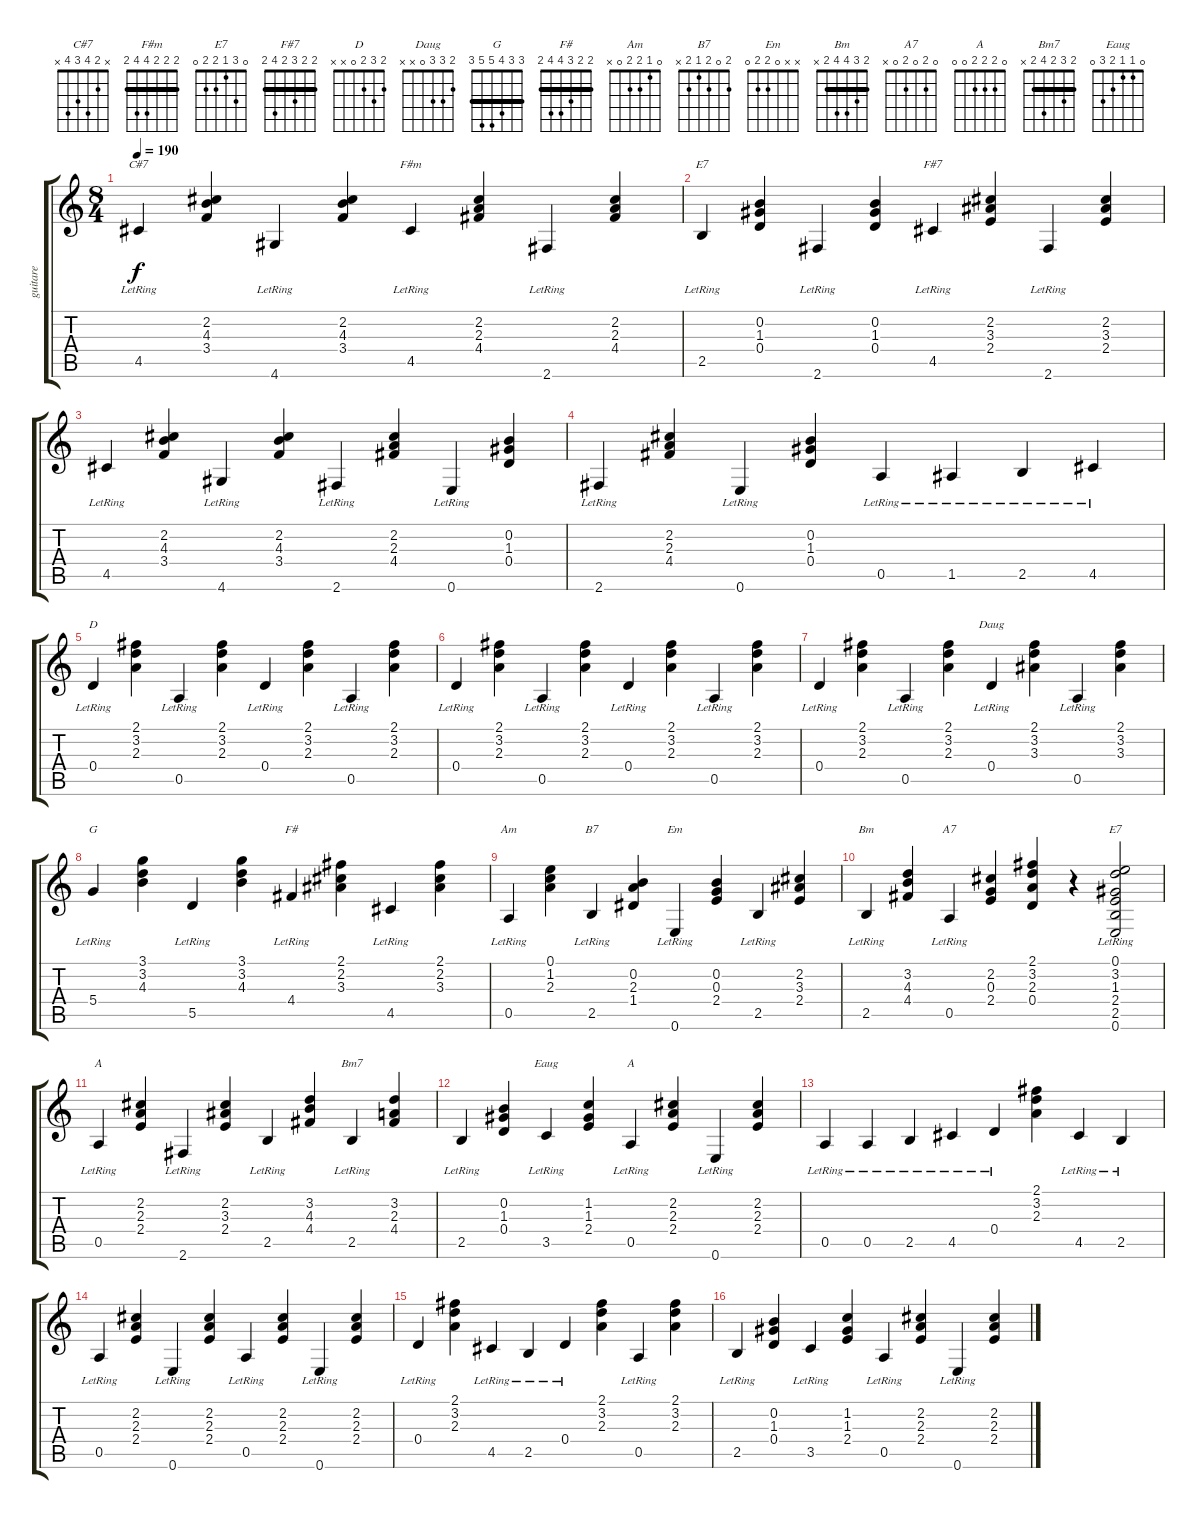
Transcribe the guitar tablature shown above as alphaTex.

\track ("guitare" "guitare") {instrument acousticguitarsteel}
\staff {score tabs}
\tuning (E4 B3 G3 D3 A2 E2) {hide}
\chord ("C#7" x 2 4 3 4 x)
\chord ("F#m" 2 2 2 4 4 2) {barre 2}
\chord ("E7" 0 0 1 0 2 0)
\chord ("F#7" 2 2 3 2 4 2) {barre 2}
\chord ("D" 2 3 2 0 x x)
\chord ("Daug" 2 3 3 0 x x)
\chord ("G" 3 3 4 5 5 3) {barre 3}
\chord ("F#" 2 2 3 4 4 2) {barre 2}
\chord ("Am" 0 1 2 2 0 x)
\chord ("B7" 2 0 2 1 2 x)
\chord ("Em" x x 0 2 2 0)
\chord ("Bm" 2 3 4 4 2 x) {barre 2}
\chord ("A7" 0 2 0 2 0 x)
\chord ("E7" 0 3 1 2 2 0)
\chord ("A" 0 2 2 2 0 x)
\chord ("Bm7" 2 3 2 4 2 x) {barre 2}
\chord ("Eaug" 0 1 1 2 3 0)
\chord ("A" 0 2 2 2 0 0)
\ts (8 4)
\tempo 190
\clef g2
\ks c
4.5{lr}.4{ch "C#7" dy f} (2.2 4.3 3.4).4 4.6{lr}.4 (2.2 4.3 3.4).4 4.5{lr}.4{ch "F#m"} (2.2 2.3 4.4).4 2.6{lr}.4 (2.2 2.3 4.4).4 |
2.5{lr}.4{ch "E7"} (0.2 1.3 0.4).4 2.6{lr}.4 (0.2 1.3 0.4).4 4.5{lr}.4{ch "F#7"} (2.2 3.3 2.4).4 2.6{lr}.4 (2.2 3.3 2.4).4 |
4.5{lr}.4 (2.2 4.3 3.4).4 4.6{lr}.4 (2.2 4.3 3.4).4 2.6{lr}.4 (2.2 2.3 4.4).4 0.6{lr}.4 (0.2 1.3 0.4).4 |
2.6{lr}.4 (2.2 2.3 4.4).4 0.6{lr}.4 (0.2 1.3 0.4).4 0.5{lr}.4 1.5{lr}.4 2.5{lr}.4 4.5{lr}.4 |
0.4{lr}.4{ch "D"} (2.1 3.2 2.3).4 0.5{lr}.4 (2.1 3.2 2.3).4 0.4{lr}.4 (2.1 3.2 2.3).4 0.5{lr}.4 (2.1 3.2 2.3).4 |
0.4{lr}.4 (2.1 3.2 2.3).4 0.5{lr}.4 (2.1 3.2 2.3).4 0.4{lr}.4 (2.1 3.2 2.3).4 0.5{lr}.4 (2.1 3.2 2.3).4 |
0.4{lr}.4 (2.1 3.2 2.3).4 0.5{lr}.4 (2.1 3.2 2.3).4 0.4{lr}.4{ch "Daug"} (2.1 3.2 3.3).4 0.5{lr}.4 (2.1 3.2 3.3).4 |
5.4{lr}.4{ch "G"} (3.1 3.2 4.3).4 5.5{lr}.4 (3.1 3.2 4.3).4 4.4{lr}.4{ch "F#"} (2.1 2.2 3.3).4 4.5{lr}.4 (2.1 2.2 3.3).4 |
0.5{lr}.4{ch "Am"} (0.1 1.2 2.3).4 2.5{lr}.4{ch "B7"} (0.2 2.3 1.4).4 0.6{lr}.4{ch "Em"} (0.2 0.3 2.4).4 2.5{lr}.4 (2.2 3.3 2.4).4 |
2.5{lr}.4{ch "Bm"} (3.2 4.3 4.4).4 0.5{lr}.4{ch "A7"} (2.2 0.3 2.4).4 (2.1 3.2 2.3 0.4).4 r.4 (0.1{lr} 3.2{lr} 1.3{lr} 2.4{lr} 2.5{lr} 0.6{lr}).2{ch "E7"} |
0.5{lr}.4{ch "A"} (2.2 2.3 2.4).4 2.6{lr}.4 (2.2 3.3 2.4).4 2.5{lr}.4 (3.2 4.3 4.4).4 2.5{lr}.4{ch "Bm7"} (3.2 2.3 4.4).4 |
2.5{lr}.4 (0.2 1.3 0.4).4 3.5{lr}.4{ch "Eaug"} (1.2 1.3 2.4).4 0.5{lr}.4{ch "A"} (2.2 2.3 2.4).4 0.6{lr}.4 (2.2 2.3 2.4).4 |
0.5{lr}.4 0.5{lr}.4 2.5{lr}.4 4.5{lr}.4 0.4{lr}.4 (2.1 3.2 2.3).4 4.5{lr}.4 2.5{lr}.4 |
0.5{lr}.4 (2.2 2.3 2.4).4 0.6{lr}.4 (2.2 2.3 2.4).4 0.5{lr}.4 (2.2 2.3 2.4).4 0.6{lr}.4 (2.2 2.3 2.4).4 |
0.4{lr}.4 (2.1 3.2 2.3).4 4.5{lr}.4 2.5{lr}.4 0.4{lr}.4 (2.1 3.2 2.3).4 0.5{lr}.4 (2.1 3.2 2.3).4 |
2.5{lr}.4 (0.2 1.3 0.4).4 3.5{lr}.4 (1.2 1.3 2.4).4 0.5{lr}.4 (2.2 2.3 2.4).4 0.6{lr}.4 (2.2 2.3 2.4).4
